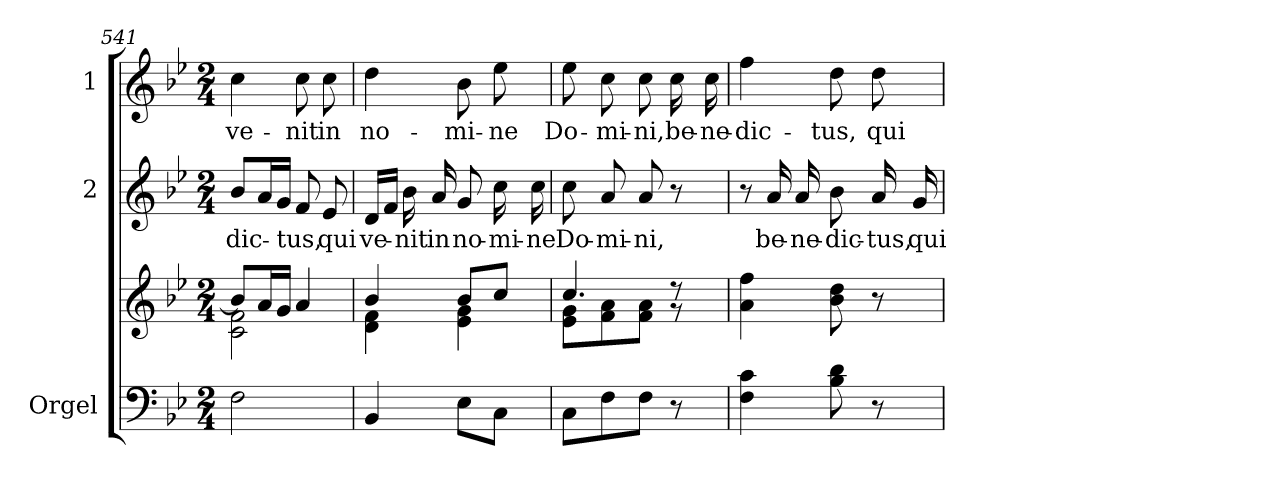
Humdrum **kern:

**kern	**kern	**kern	**text	**kern	**text
*part3	*part3	*part2	*part2	*part1	*part1
*staff4	*staff3	*staff2	*staff2	*staff1	*staff1
*I"Orgel	*	*I"2	*	*I"1	*
*I'Org.	*	*	*	*	*
*clefF4	*clefG2	*clefG2	*	*clefG2	*
*k[b-e-]	*k[b-e-]	*k[b-e-]	*	*k[b-e-]	*
*B-:	*B-:	*B-:	*	*B-:	*
*M2/4	*M2/4	*M2/4	*	*M2/4	*
=541	=541	=541	=541	=541	=541
*	*^	*	*	*	*
!	!	!	!	!LO:LY:b	!	!LO:LY:b
2F\	8b-/L]	2c\ 2f\	8b-/L	-dic-	4cc\	ve-
.	16a/L	.	16a/L	.	.	.
.	16g/JJ	.	16g/JJ	.	.	.
!	!	!	!	!LO:LY:b	!	!LO:LY:b
.	4a/	.	8f/	-tus,	8cc\	-nit
!	!	!	!	!LO:LY:b	!	!LO:LY:b
.	.	.	8e-/	qui	8cc\	in
!!LO:LB:g=z
=542	=542	=542	=542	=542	=542	=542
!	!	!	!	!LO:LY:b	!	!LO:LY:b
4BB-/	4b-/	4d\ 4f\	16d/LL	ve-	4dd\	no-
.	.	.	16f/JJ	.	.	.
!	!	!	!	!LO:LY:b	!	!
.	.	.	16b-\	-nit	.	.
!	!	!	!	!LO:LY:b	!	!
.	.	.	16a/	in	.	.
!	!	!	!	!LO:LY:b	!	!LO:LY:b
8E-\L	8b-/L	4e-\ 4g\	8g/	no-	8b-\	-mi-
!	!	!	!	!LO:LY:b	!	!LO:LY:b
8C\J	8cc/J	.	16cc\	-mi-	8ee-\	-ne
!	!	!	!	!LO:LY:b	!	!
.	.	.	16cc\	-ne	.	.
=543	=543	=543	=543	=543	=543	=543
!	!	!	!	!LO:LY:b	!	!LO:LY:b
8C\L	4.cc/	8e-\ 8g\L	8cc\	Do-	8ee-\	Do-
!	!	!	!	!LO:LY:b	!	!LO:LY:b
8F\	.	8f\ 8a\	8a/	-mi-	8cc\	-mi-
!	!	!	!	!LO:LY:b	!	!LO:LY:b
8F\J	.	8f\ 8a\J	8a/	-ni,	8cc\	-ni,
!	!	!	!	!	!	!LO:LY:b
8r	8r	8r	8r	.	16cc\	be-
!	!	!	!	!	!	!LO:LY:b
.	.	.	.	.	16cc\	-ne-
*	*v	*v	*	*	*	*
=544	=544	=544	=544	=544	=544
!	!	!	!	!	!LO:LY:b
4F\ 4c\	4a\ 4ff\	8r	.	4ff\	-dic-
!	!	!	!LO:LY:b	!	!
.	.	16a/	be-	.	.
!	!	!	!LO:LY:b	!	!
.	.	16a/	-ne-	.	.
!	!	!	!LO:LY:b	!	!LO:LY:b
8B-\ 8d\	8b-\ 8dd\	8b-\	-dic-	8dd\	-tus,
!	!	!	!LO:LY:b	!	!LO:LY:b
8r	8r	16a/	-tus,	8dd\	qui
!	!	!	!LO:LY:b	!	!
.	.	16g/	qui	.	.
=	=	=	=	=	=
*-	*-	*-	*-	*-	*-
